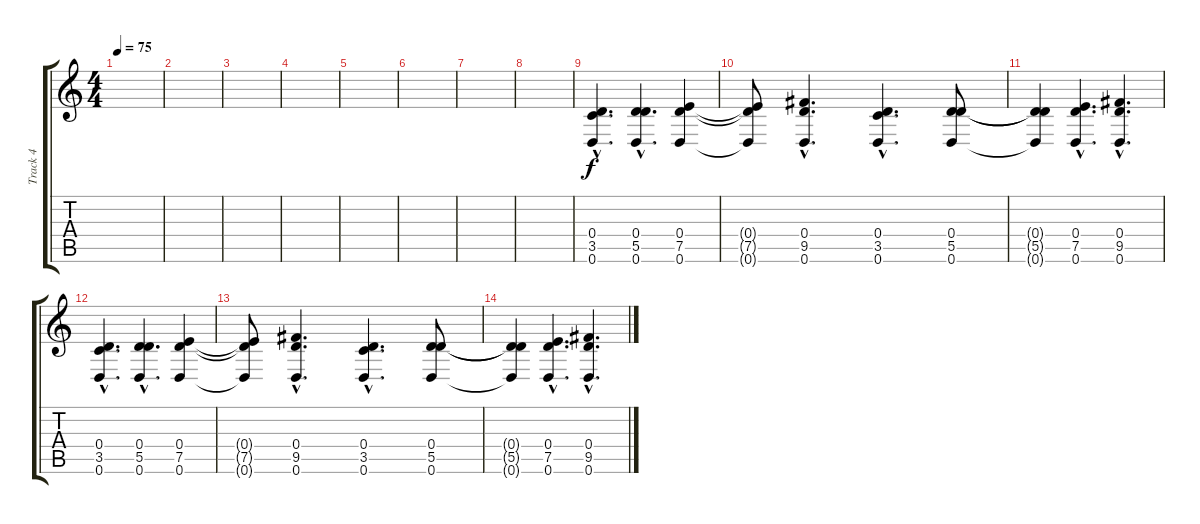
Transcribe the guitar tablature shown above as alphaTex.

\track ("Track 4" "Track 4") {instrument distortionguitar}
\staff {score tabs}
\tuning (E4 B3 G3 D3 A2 D2) {hide}
\ts (4 4)
\tempo 75
\clef g2
\ks c
|
|
|
|
|
|
|
|
(0.4{hac} 3.5{hac} 0.6{hac}).4{d} (0.4{hac} 5.5{hac} 0.6{hac}).4{d} (0.4 7.5 0.6).4 |
(0.4{t} 7.5{t} 0.6{t}).8 (0.4{hac} 9.5{hac} 0.6{hac}).4{d} (0.4{hac} 3.5{hac} 0.6{hac}).4{d} (0.4 5.5 0.6).8 |
(0.4{t} 5.5{t} 0.6{t}).4 (0.4{hac} 7.5{hac} 0.6{hac}).4{d} (0.4{hac} 9.5{hac} 0.6{hac}).4{d} |
(0.4{hac} 3.5{hac} 0.6{hac}).4{d} (0.4{hac} 5.5{hac} 0.6{hac}).4{d} (0.4 7.5 0.6).4 |
(0.4{t} 7.5{t} 0.6{t}).8 (0.4{hac} 9.5{hac} 0.6{hac}).4{d} (0.4{hac} 3.5{hac} 0.6{hac}).4{d} (0.4 5.5 0.6).8 |
(0.4{t} 5.5{t} 0.6{t}).4 (0.4{hac} 7.5{hac} 0.6{hac}).4{d} (0.4{hac} 9.5{hac} 0.6{hac}).4{d}
